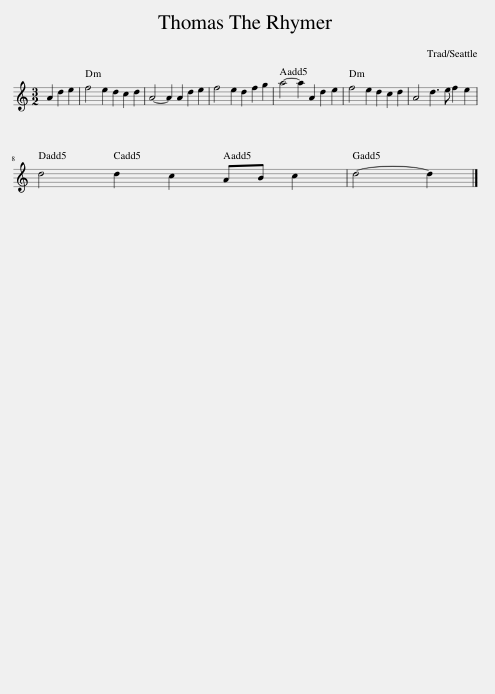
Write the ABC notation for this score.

X:1
L:1/8
M:3/2
I:linebreak $
K:C
V:1 treble
V:1
 A2 d2 e2 | f4 e2 d2 c2 d2 | A4- A2 A2 d2 e2 | f4 e2 d2 f2 g2 | a4- a2 A2 d2 e2 | %5
 f4 e2 d2 c2 d2 | A4 d3 e f2 e2 |$ d4 d2 c2 AB c2 | d4- d2 |] %9
